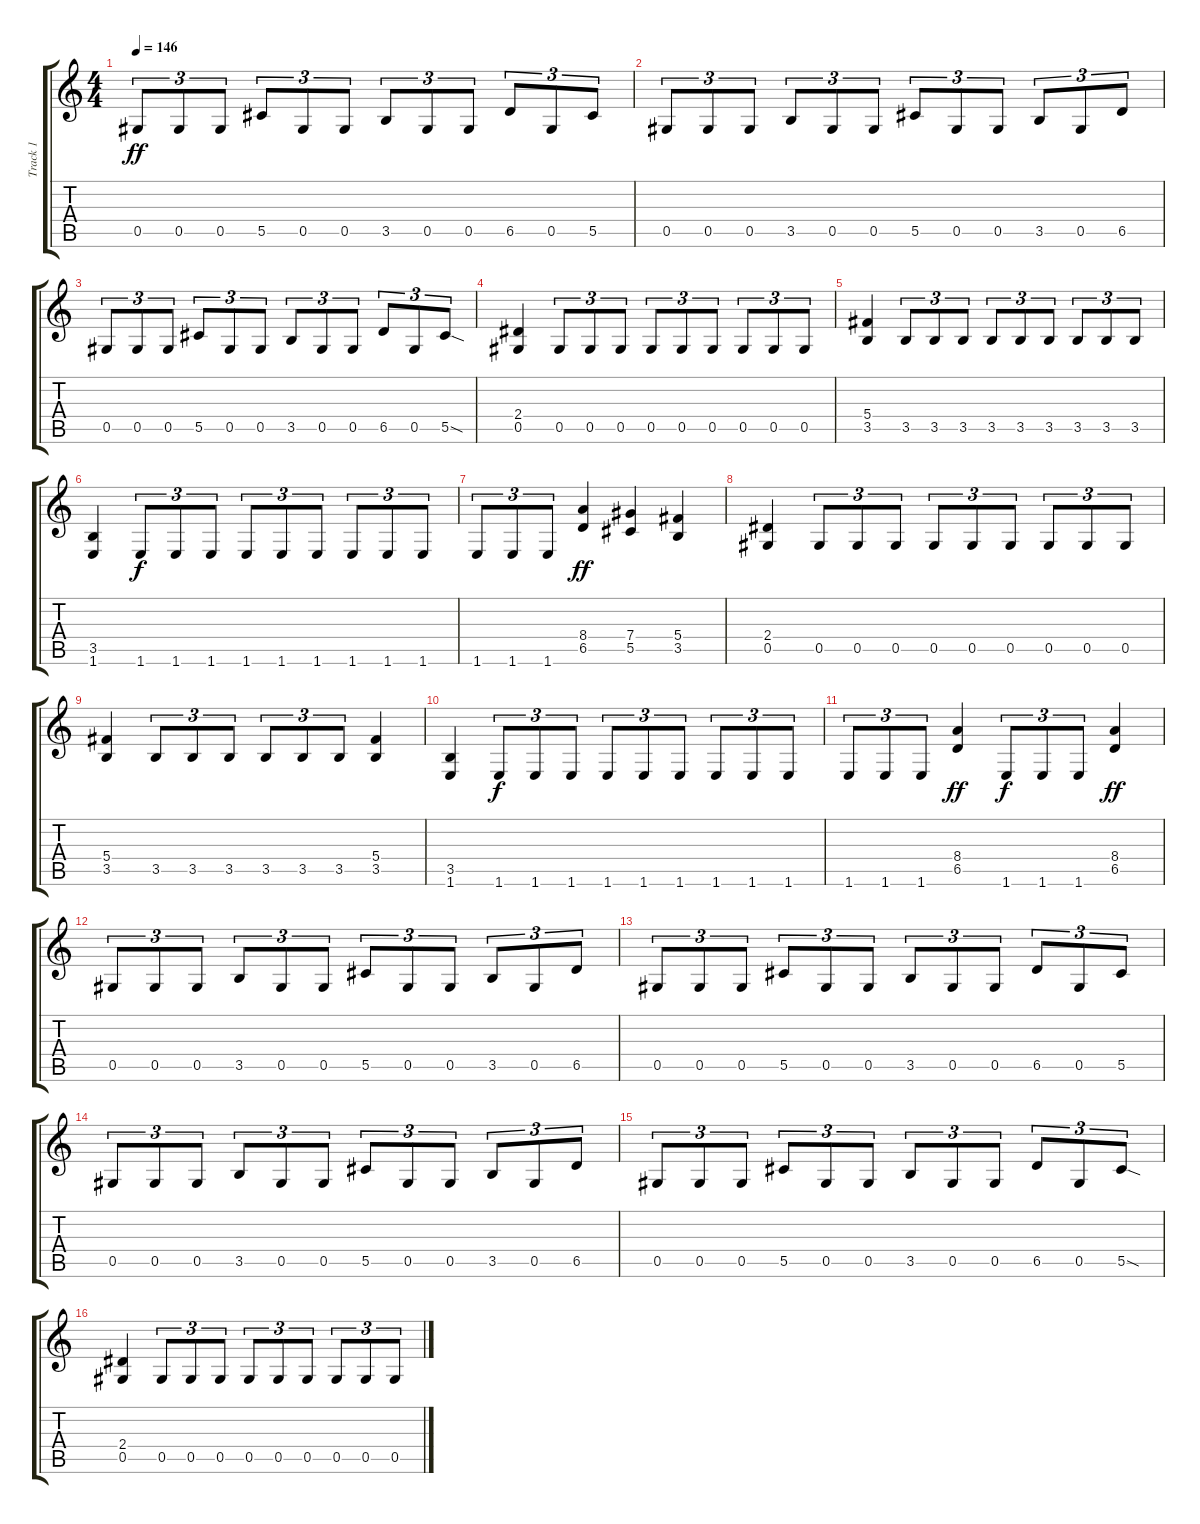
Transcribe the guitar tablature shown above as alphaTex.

\track ("Track 1" "Track 1") {instrument distortionguitar}
\staff {score tabs}
\tuning (Eb4 Bb3 Gb3 Db3 Ab2 Eb2) {hide}
\ts (4 4)
\tempo 146
\clef g2
\ks c
0.5.8{tu (3 2) dy ff} 0.5.8{tu (3 2)} 0.5.8{tu (3 2)} 5.5.8{tu (3 2)} 0.5.8{tu (3 2)} 0.5.8{tu (3 2)} 3.5.8{tu (3 2)} 0.5.8{tu (3 2)} 0.5.8{tu (3 2)} 6.5.8{tu (3 2)} 0.5.8{tu (3 2)} 5.5.8{tu (3 2)} |
0.5.8{tu (3 2)} 0.5.8{tu (3 2)} 0.5.8{tu (3 2)} 3.5.8{tu (3 2)} 0.5.8{tu (3 2)} 0.5.8{tu (3 2)} 5.5.8{tu (3 2)} 0.5.8{tu (3 2)} 0.5.8{tu (3 2)} 3.5.8{tu (3 2)} 0.5.8{tu (3 2)} 6.5.8{tu (3 2)} |
0.5.8{tu (3 2)} 0.5.8{tu (3 2)} 0.5.8{tu (3 2)} 5.5.8{tu (3 2)} 0.5.8{tu (3 2)} 0.5.8{tu (3 2)} 3.5.8{tu (3 2)} 0.5.8{tu (3 2)} 0.5.8{tu (3 2)} 6.5.8{tu (3 2)} 0.5.8{tu (3 2)} 5.5{sod}.8{tu (3 2)} |
(2.4 0.5).4 0.5.8{tu (3 2)} 0.5.8{tu (3 2)} 0.5.8{tu (3 2)} 0.5.8{tu (3 2)} 0.5.8{tu (3 2)} 0.5.8{tu (3 2)} 0.5.8{tu (3 2)} 0.5.8{tu (3 2)} 0.5.8{tu (3 2)} |
(5.4 3.5).4 3.5.8{tu (3 2)} 3.5.8{tu (3 2)} 3.5.8{tu (3 2)} 3.5.8{tu (3 2)} 3.5.8{tu (3 2)} 3.5.8{tu (3 2)} 3.5.8{tu (3 2)} 3.5.8{tu (3 2)} 3.5.8{tu (3 2)} |
(3.5 1.6).4 1.6.8{tu (3 2) dy f} 1.6.8{tu (3 2)} 1.6.8{tu (3 2)} 1.6.8{tu (3 2)} 1.6.8{tu (3 2)} 1.6.8{tu (3 2)} 1.6.8{tu (3 2)} 1.6.8{tu (3 2)} 1.6.8{tu (3 2)} |
1.6.8{tu (3 2)} 1.6.8{tu (3 2)} 1.6.8{tu (3 2)} (8.4 6.5).4{dy ff} (7.4 5.5).4 (5.4 3.5).4 |
(2.4 0.5).4 0.5.8{tu (3 2)} 0.5.8{tu (3 2)} 0.5.8{tu (3 2)} 0.5.8{tu (3 2)} 0.5.8{tu (3 2)} 0.5.8{tu (3 2)} 0.5.8{tu (3 2)} 0.5.8{tu (3 2)} 0.5.8{tu (3 2)} |
(5.4 3.5).4 3.5.8{tu (3 2)} 3.5.8{tu (3 2)} 3.5.8{tu (3 2)} 3.5.8{tu (3 2)} 3.5.8{tu (3 2)} 3.5.8{tu (3 2)} (5.4 3.5).4 |
(3.5 1.6).4 1.6.8{tu (3 2) dy f} 1.6.8{tu (3 2)} 1.6.8{tu (3 2)} 1.6.8{tu (3 2)} 1.6.8{tu (3 2)} 1.6.8{tu (3 2)} 1.6.8{tu (3 2)} 1.6.8{tu (3 2)} 1.6.8{tu (3 2)} |
1.6.8{tu (3 2)} 1.6.8{tu (3 2)} 1.6.8{tu (3 2)} (8.4 6.5).4{dy ff} 1.6.8{tu (3 2) dy f} 1.6.8{tu (3 2)} 1.6.8{tu (3 2)} (8.4 6.5).4{dy ff} |
0.5.8{tu (3 2)} 0.5.8{tu (3 2)} 0.5.8{tu (3 2)} 3.5.8{tu (3 2)} 0.5.8{tu (3 2)} 0.5.8{tu (3 2)} 5.5.8{tu (3 2)} 0.5.8{tu (3 2)} 0.5.8{tu (3 2)} 3.5.8{tu (3 2)} 0.5.8{tu (3 2)} 6.5.8{tu (3 2)} |
0.5.8{tu (3 2)} 0.5.8{tu (3 2)} 0.5.8{tu (3 2)} 5.5.8{tu (3 2)} 0.5.8{tu (3 2)} 0.5.8{tu (3 2)} 3.5.8{tu (3 2)} 0.5.8{tu (3 2)} 0.5.8{tu (3 2)} 6.5.8{tu (3 2)} 0.5.8{tu (3 2)} 5.5.8{tu (3 2)} |
0.5.8{tu (3 2)} 0.5.8{tu (3 2)} 0.5.8{tu (3 2)} 3.5.8{tu (3 2)} 0.5.8{tu (3 2)} 0.5.8{tu (3 2)} 5.5.8{tu (3 2)} 0.5.8{tu (3 2)} 0.5.8{tu (3 2)} 3.5.8{tu (3 2)} 0.5.8{tu (3 2)} 6.5.8{tu (3 2)} |
0.5.8{tu (3 2)} 0.5.8{tu (3 2)} 0.5.8{tu (3 2)} 5.5.8{tu (3 2)} 0.5.8{tu (3 2)} 0.5.8{tu (3 2)} 3.5.8{tu (3 2)} 0.5.8{tu (3 2)} 0.5.8{tu (3 2)} 6.5.8{tu (3 2)} 0.5.8{tu (3 2)} 5.5{sod}.8{tu (3 2)} |
(2.4 0.5).4 0.5.8{tu (3 2)} 0.5.8{tu (3 2)} 0.5.8{tu (3 2)} 0.5.8{tu (3 2)} 0.5.8{tu (3 2)} 0.5.8{tu (3 2)} 0.5.8{tu (3 2)} 0.5.8{tu (3 2)} 0.5.8{tu (3 2)}
